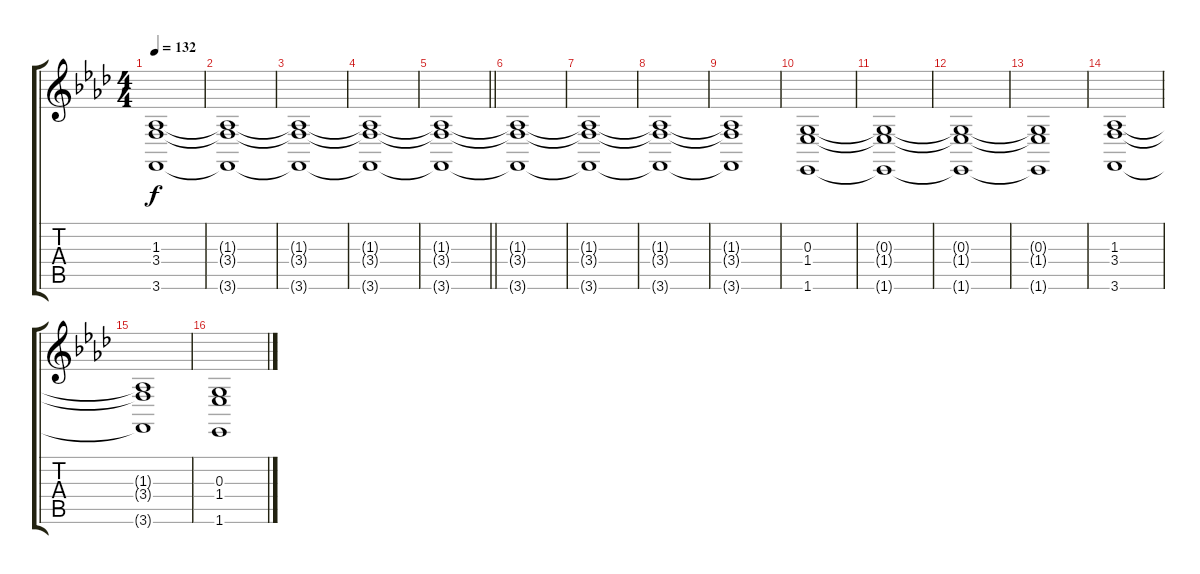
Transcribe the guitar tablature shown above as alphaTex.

\track "" {instrument pad2warm}
\staff {score tabs}
\tuning (E4 B3 G3 D3 A2 D2) {hide}
\ts (4 4)
\tempo 132
\clef g2
\ks fminor
(1.3{t} 3.4{t} 3.6{t}).1{dy f} |
(1.3{t} 3.4{t} 3.6{t}).1 |
(1.3{t} 3.4{t} 3.6{t}).1 |
(1.3{t} 3.4{t} 3.6{t}).1 |
\barLineRight lightlight
(1.3{t} 3.4{t} 3.6{t}).1 |
(1.3{t} 3.4{t} 3.6{t}).1 |
(1.3{t} 3.4{t} 3.6{t}).1 |
(1.3{t} 3.4{t} 3.6{t}).1 |
(1.3{t} 3.4{t} 3.6{t}).1 |
(0.3 1.4 1.6).1 |
(0.3{t} 1.4{t} 1.6{t}).1 |
(0.3{t} 1.4{t} 1.6{t}).1 |
(0.3{t} 1.4{t} 1.6{t}).1 |
(1.3 3.4 3.6).1 |
(1.3{t} 3.4{t} 3.6{t}).1 |
(0.3 1.4 1.6).1
